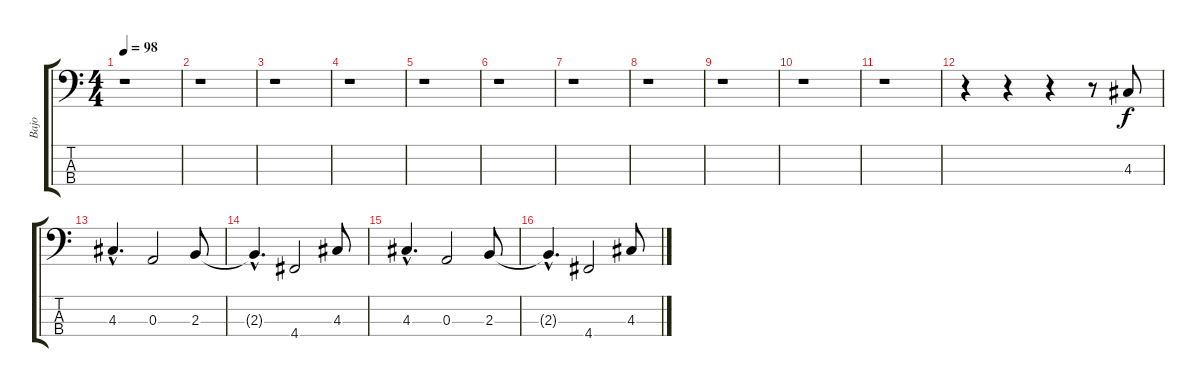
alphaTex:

\track ("Bajo" "Bajo") {instrument electricbassfinger}
\staff {score tabs}
\tuning (G2 D2 A1 D1) {hide}
\ts (4 4)
\tempo 98
\clef f4
\ks c
r.1{dy f instrument electricbassfinger} |
r.1 |
r.1 |
r.1 |
r.1 |
r.1 |
r.1 |
r.1 |
r.1 |
r.1 |
r.1 |
r.4 r.4 r.4 r.8 4.3.8 |
4.3{hac}.4{d} 0.3.2 2.3.8 |
2.3{hac t}.4{d} 4.4.2 4.3.8 |
4.3{hac}.4{d} 0.3.2 2.3.8 |
2.3{hac t}.4{d} 4.4.2 4.3.8
